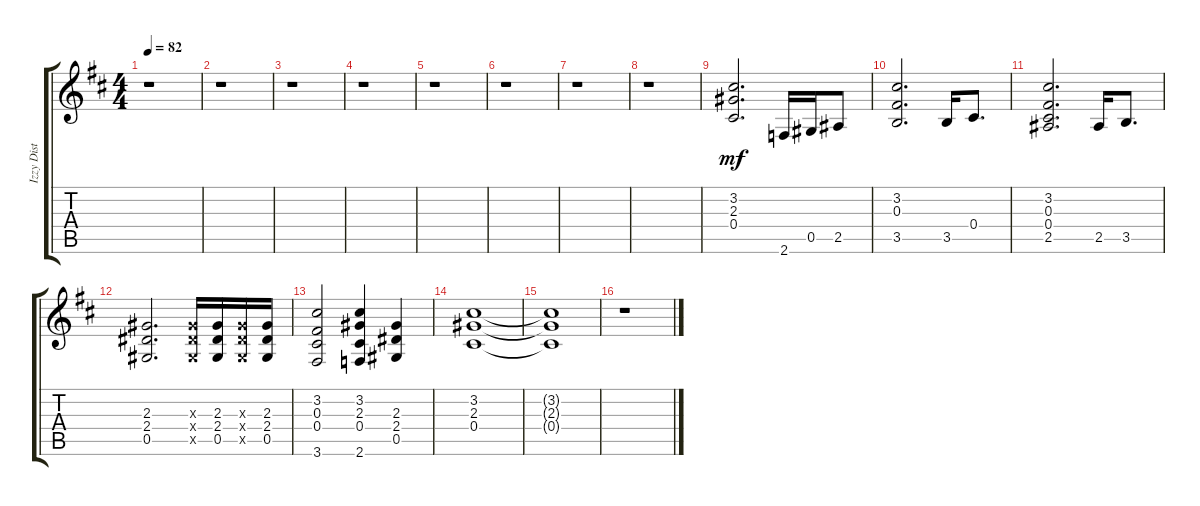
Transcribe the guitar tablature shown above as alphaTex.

\track ("Izzy Dist" "Izzy Dist") {instrument distortionguitar}
\staff {score tabs}
\tuning (Eb4 Bb3 Gb3 Db3 Ab2 Eb2) {hide}
\ts (4 4)
\tempo 82
\clef g2
\ks d
r.1{dy mf} |
r.1 |
r.1 |
r.1 |
r.1 |
r.1 |
r.1 |
r.1 |
(3.2 2.3 0.4).2{d} 2.6.16 0.5.16 2.5.8 |
(3.2 0.3 3.5).2{d} 3.5.16 0.4.8{d} |
(3.2 0.3 0.4 2.5).2{d} 2.5.16 3.5.8{d} |
(2.3 2.4 0.5).2{d} (2.3{x} 2.4{x} 0.5{x}).16 (2.3 2.4 0.5).16 (2.3{x} 2.4{x} 0.5{x}).16 (2.3 2.4 0.5).16 |
(3.2 0.3 0.4 3.6).2 (3.2 2.3 0.4 2.6).4 (2.3 2.4 0.5).4 |
(3.2 2.3 0.4).1 |
(3.2{t} 2.3{t} 0.4{t}).1 |
r.1
